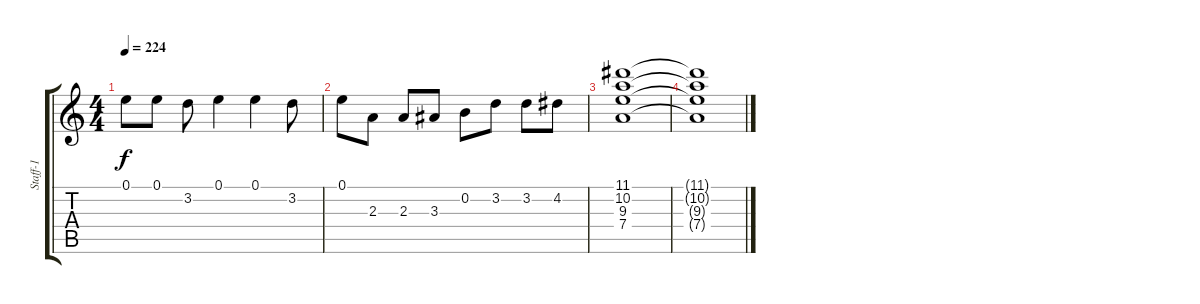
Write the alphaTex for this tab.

\track ("Staff-1" "Staff-1") {instrument distortionguitar}
\staff {score tabs}
\tuning (E4 B3 G3 D3 A2 E2) {hide}
\ts (4 4)
\tempo 224
\clef g2
\ks c
0.1.8{dy f} 0.1.8 3.2.8 0.1.4 0.1.4 3.2.8 |
0.1.8 2.3.8 2.3.8 3.3.8 0.2.8 3.2.8 3.2.8 4.2.8 |
(11.1 10.2 9.3 7.4).1 |
(11.1{t} 10.2{t} 9.3{t} 7.4{t}).1
